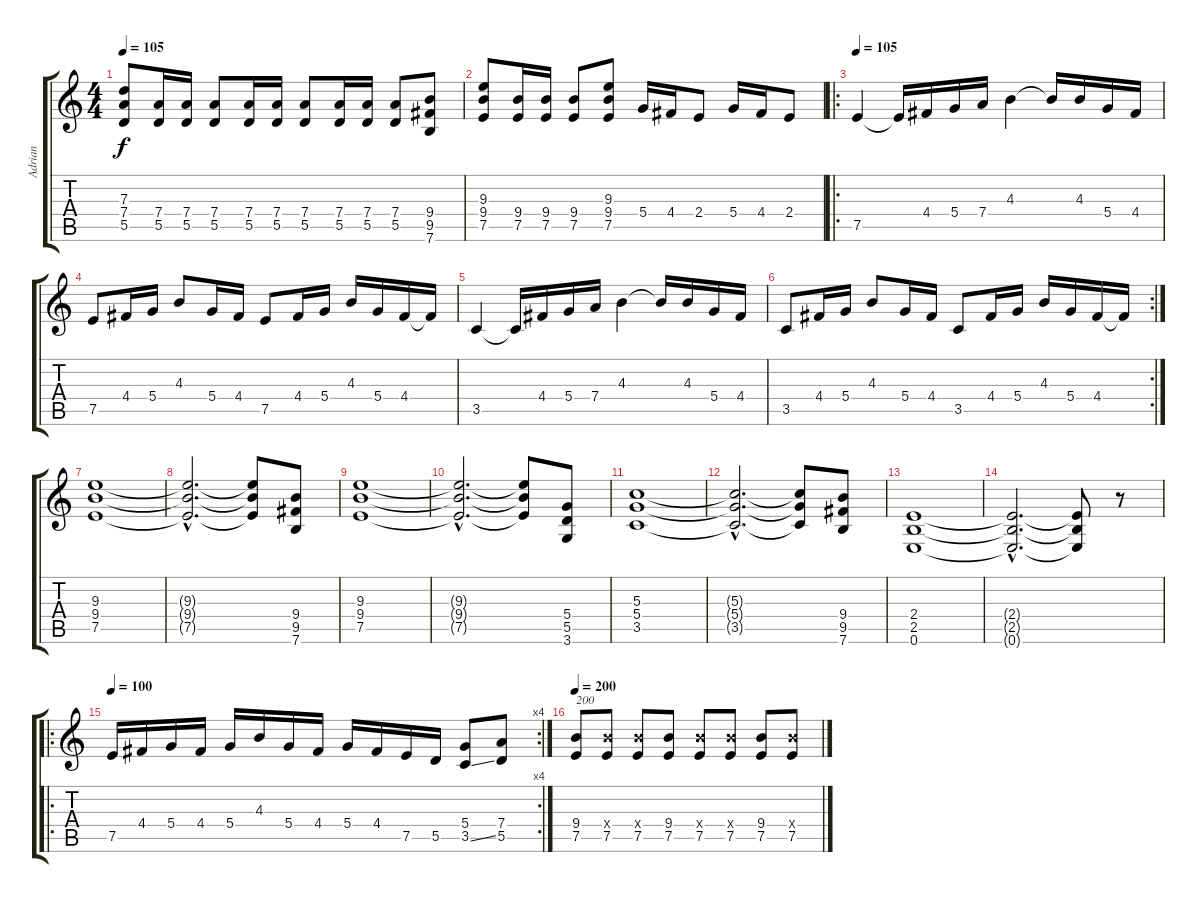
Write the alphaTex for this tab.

\track ("Adrian" "Adrian") {instrument distortionguitar}
\staff {score tabs}
\tuning (E4 B3 G3 D3 A2 E2) {hide}
\ts (4 4)
\tempo 105
\clef g2
\ks c
(7.3 7.4 5.5).8{dy f} (7.4 5.5).16 (7.4 5.5).16 (7.4 5.5).8 (7.4 5.5).16 (7.4 5.5).16 (7.4 5.5).8 (7.4 5.5).16 (7.4 5.5).16 (7.4 5.5).8 (9.4 9.5 7.6).8 |
(9.3 9.4 7.5).8 (9.4 7.5).16 (9.4 7.5).16 (9.4 7.5).8 (9.3 9.4 7.5).8 5.4.16 4.4.16 2.4.8 5.4.16 4.4.16 2.4.8 |
\ro
\tempo 105
7.5.4 7.5{t}.16 4.4.16 5.4.16 7.4.16 4.3.4 4.3{t}.16 4.3.16 5.4.16 4.4.16 |
7.5.8 4.4.16 5.4.16 4.3.8 5.4.16 4.4.16 7.5.8 4.4.16 5.4.16 4.3.16 5.4.16 4.4.16 4.4{t}.16 |
3.5.4 3.5{t}.16 4.4.16 5.4.16 7.4.16 4.3.4 4.3{t}.16 4.3.16 5.4.16 4.4.16 |
\rc 2
3.5.8 4.4.16 5.4.16 4.3.8 5.4.16 4.4.16 3.5.8 4.4.16 5.4.16 4.3.16 5.4.16 4.4.16 4.4{t}.16 |
(9.3 9.4 7.5).1 |
(9.3{hac t} 9.4{hac t} 7.5{hac t}).2{d} (9.3{t} 9.4{t} 7.5{t}).8 (9.4 9.5 7.6).8 |
(9.3 9.4 7.5).1 |
(9.3{hac t} 9.4{hac t} 7.5{hac t}).2{d} (9.3{t} 9.4{t} 7.5{t}).8 (5.4 5.5 3.6).8 |
(5.3 5.4 3.5).1 |
(5.3{hac t} 5.4{hac t} 3.5{hac t}).2{d} (5.3{t} 5.4{t} 3.5{t}).8 (9.4 9.5 7.6).8 |
(2.4 2.5 0.6).1 |
(2.4{hac t} 2.5{hac t} 0.6{hac t}).2{d} (2.4{t} 2.5{t} 0.6{t}).8 r.8 |
\ro
\rc 4
\tempo 105
\tempo 100
7.5.16{instrument distortionguitar} 4.4.16 5.4.16 4.4.16 5.4.16 4.3.16 5.4.16 4.4.16 5.4.16 4.4.16 7.5.16 5.5.16 (5.4 3.5{ss}).8 (7.4 5.5).8 |
\tempo 200
(9.4 7.5).8{txt "200 "} (9.4{x} 7.5).8 (9.4{x} 7.5).8 (9.4 7.5).8 (9.4{x} 7.5).8 (9.4{x} 7.5).8 (9.4 7.5).8 (9.4{x} 7.5).8
